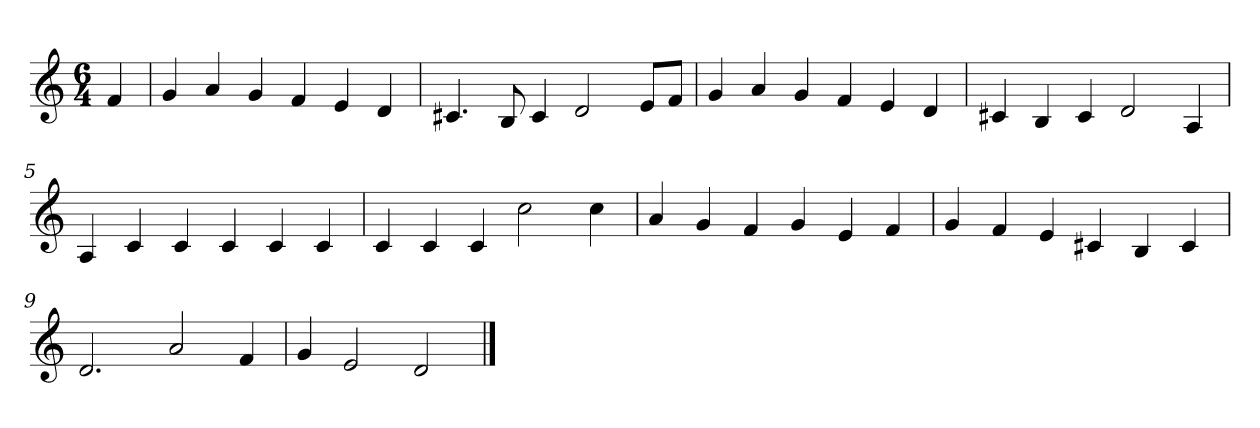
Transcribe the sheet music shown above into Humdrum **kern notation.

**kern
*part1
*staff1
*M6/4
=
4f
=1
4g
4a
4g
4f
4e
4d
=2
4.c#X
8B
4c#
2d
8eL
8fJ
=3
4g
4a
4g
4f
4e
4d
=4
4c#X
4B
4c#
2d
4A
=5
4A
4c
4c
4c
4c
4c
=6
4c
4c
4c
2cc
4cc
=7
4a
4g
4f
4g
4e
4f
=8
4g
4f
4e
4c#X
4B
4c#
=9
2.d
2a
4f
=10
4g
2e
2d
==
*-
